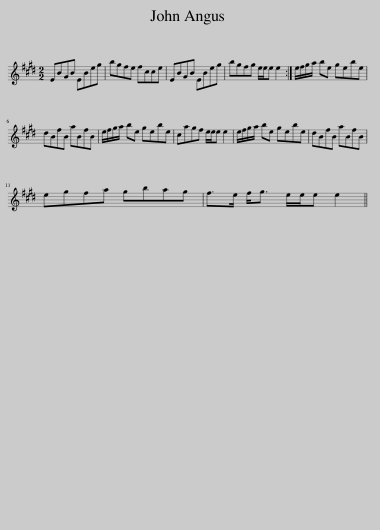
X:1
L:1/8
M:2/2
I:linebreak $
K:E
V:1 treble
V:1
 EBGB EBeg | bgfe fcce | EBGB EBeg | bgfg e/e/e e2 :| e/f/g/a/ be gebe |$ %5
 dBfB aBfB | e/f/g/a/ be gebe | cagf e/e/e e2 | e/f/g/a/ be gebe | dBfB aBfB |$ %10
 egfa gbag | f>e f<g e/e/e e2 || %12
